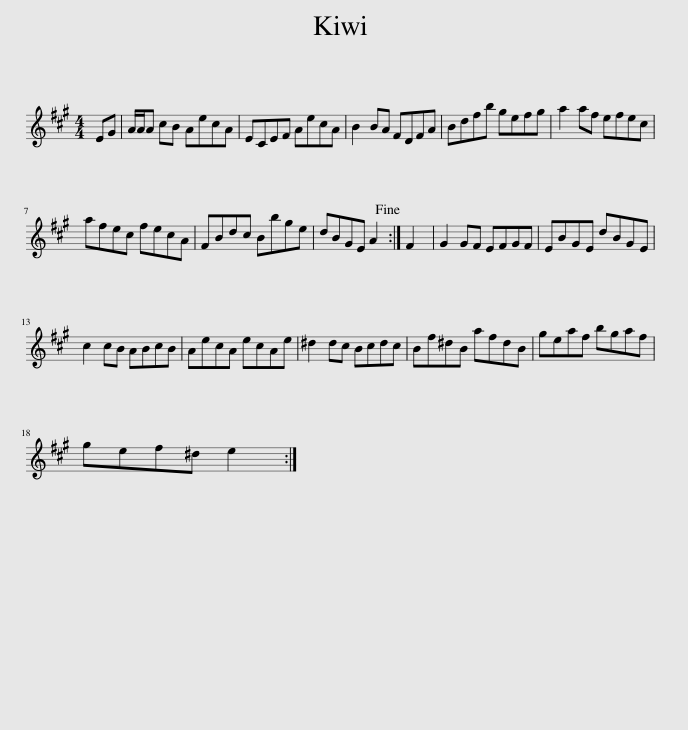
X:1
L:1/8
M:4/4
I:linebreak $
K:A
V:1 treble
V:1
 EG | A/A/A cB AecA | ECEF AecA | B2 BA FDFA | Bdfb gefg | %5
 a2 af efec |$ afec fecA | FBdc Bbge | dBGE A2!fine! :| F2 | %10
 G2 GF EFGF | EBGE dBGE |$ c2 cB ABcB | AecA ecAe | ^d2 dc Bcdc | %15
 Bf^dB afdB | geaf bgaf |$ gef^d e2 :| %18
